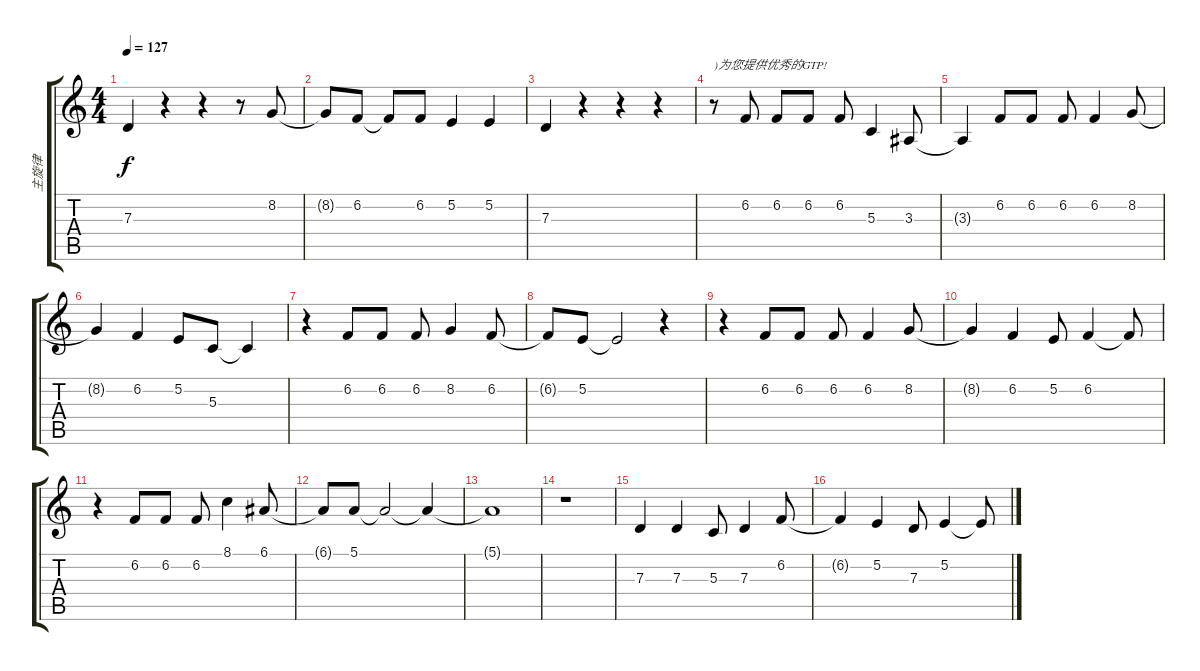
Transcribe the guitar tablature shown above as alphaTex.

\track ("主旋律" "主旋律") {instrument lead8bassandlead}
\staff {score tabs}
\tuning (E4 B3 G3 D3 A2 E2) {hide}
\ts (4 4)
\tempo 127
\clef g2
\ks c
7.3.4{dy f} r.4 r.4 r.8 8.2.8 |
8.2{t}.8 6.2.8 6.2{t}.8 6.2.8 5.2.4 5.2.4 |
7.3.4 r.4 r.4 r.4 |
r.8{txt ")为您提供优秀的GTP!"} 6.2.8 6.2.8 6.2.8 6.2.8 5.3.4 3.3.8 |
3.3{t}.4 6.2.8 6.2.8 6.2.8 6.2.4 8.2.8 |
8.2{t}.4 6.2.4 5.2.8 5.3.8 5.3{t}.4 |
r.4 6.2.8 6.2.8 6.2.8 8.2.4 6.2.8 |
6.2{t}.8 5.2.8 5.2{t}.2 r.4 |
r.4 6.2.8 6.2.8 6.2.8 6.2.4 8.2.8 |
8.2{t}.4 6.2.4 5.2.8 6.2.4 6.2{t}.8 |
r.4 6.2.8 6.2.8 6.2.8 8.1.4 6.1.8 |
6.1{t}.8 5.1.8 5.1{t}.2 5.1{t}.4 |
5.1{t}.1 |
r.1 |
7.3.4 7.3.4 5.3.8 7.3.4 6.2.8 |
6.2{t}.4 5.2.4 7.3.8 5.2.4 5.2{t}.8
